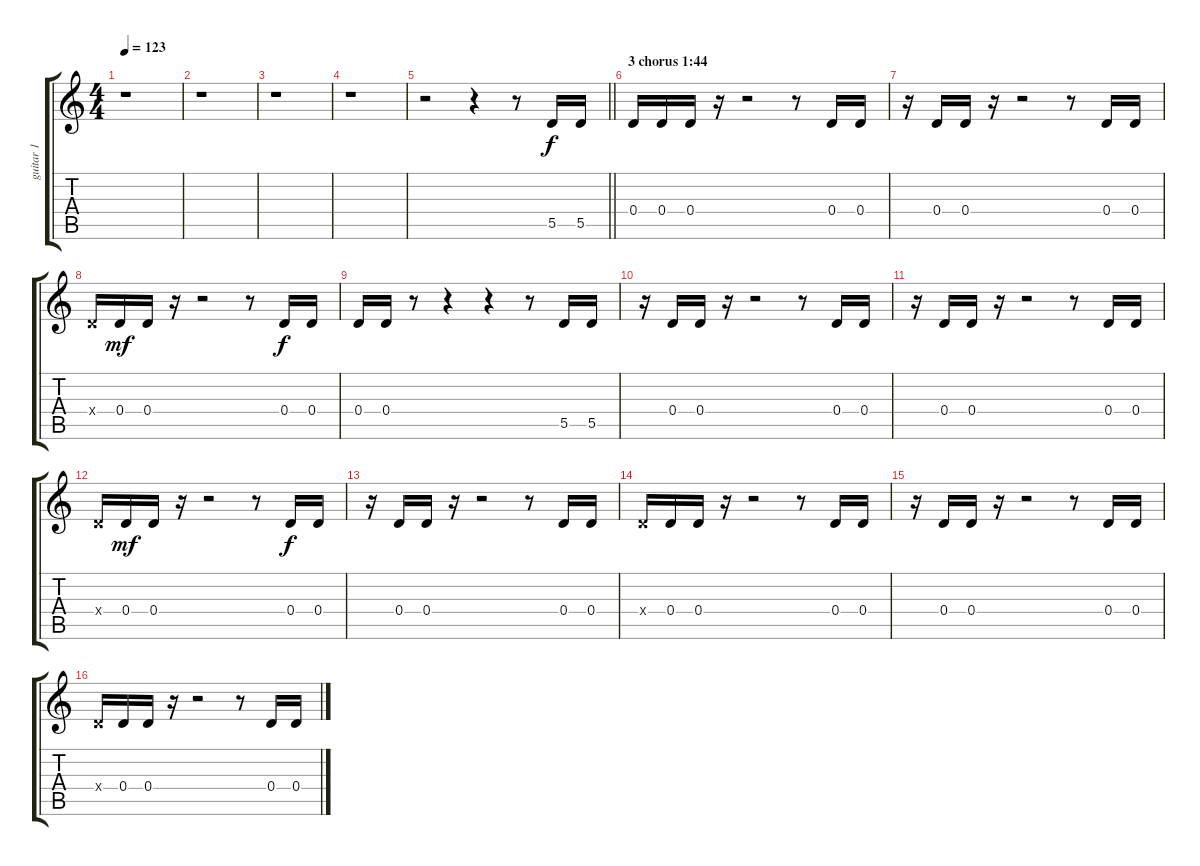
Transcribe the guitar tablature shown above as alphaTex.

\track ("guitar 1" "guitar 1") {instrument electricguitarmuted}
\staff {score tabs}
\tuning (E4 B3 G3 D3 A2 E2) {hide}
\ts (4 4)
\tempo 123
\clef g2
\ks c
r.1{dy f} |
r.1 |
r.1 |
r.1 |
\barLineRight lightlight
r.2 r.4 r.8 5.5.16 5.5.16 |
\section ("" "3 chorus 1:44")
0.4.16 0.4.16 0.4.16 r.16 r.2 r.8 0.4.16 0.4.16 |
r.16 0.4.16 0.4.16 r.16 r.2 r.8 0.4.16 0.4.16 |
0.4{x}.16 0.4.16{dy mf} 0.4.16 r.16 r.2 r.8 0.4.16{dy f} 0.4.16 |
0.4.16 0.4.16 r.8 r.4 r.4 r.8 5.5.16 5.5.16 |
r.16 0.4.16 0.4.16 r.16 r.2 r.8 0.4.16 0.4.16 |
r.16 0.4.16 0.4.16 r.16 r.2 r.8 0.4.16 0.4.16 |
0.4{x}.16 0.4.16{dy mf} 0.4.16 r.16 r.2 r.8 0.4.16{dy f} 0.4.16 |
r.16 0.4.16 0.4.16 r.16 r.2 r.8 0.4.16 0.4.16 |
0.4{x}.16 0.4.16 0.4.16 r.16 r.2 r.8 0.4.16 0.4.16 |
r.16 0.4.16 0.4.16 r.16 r.2 r.8 0.4.16 0.4.16 |
0.4{x}.16 0.4.16 0.4.16 r.16 r.2 r.8 0.4.16 0.4.16
